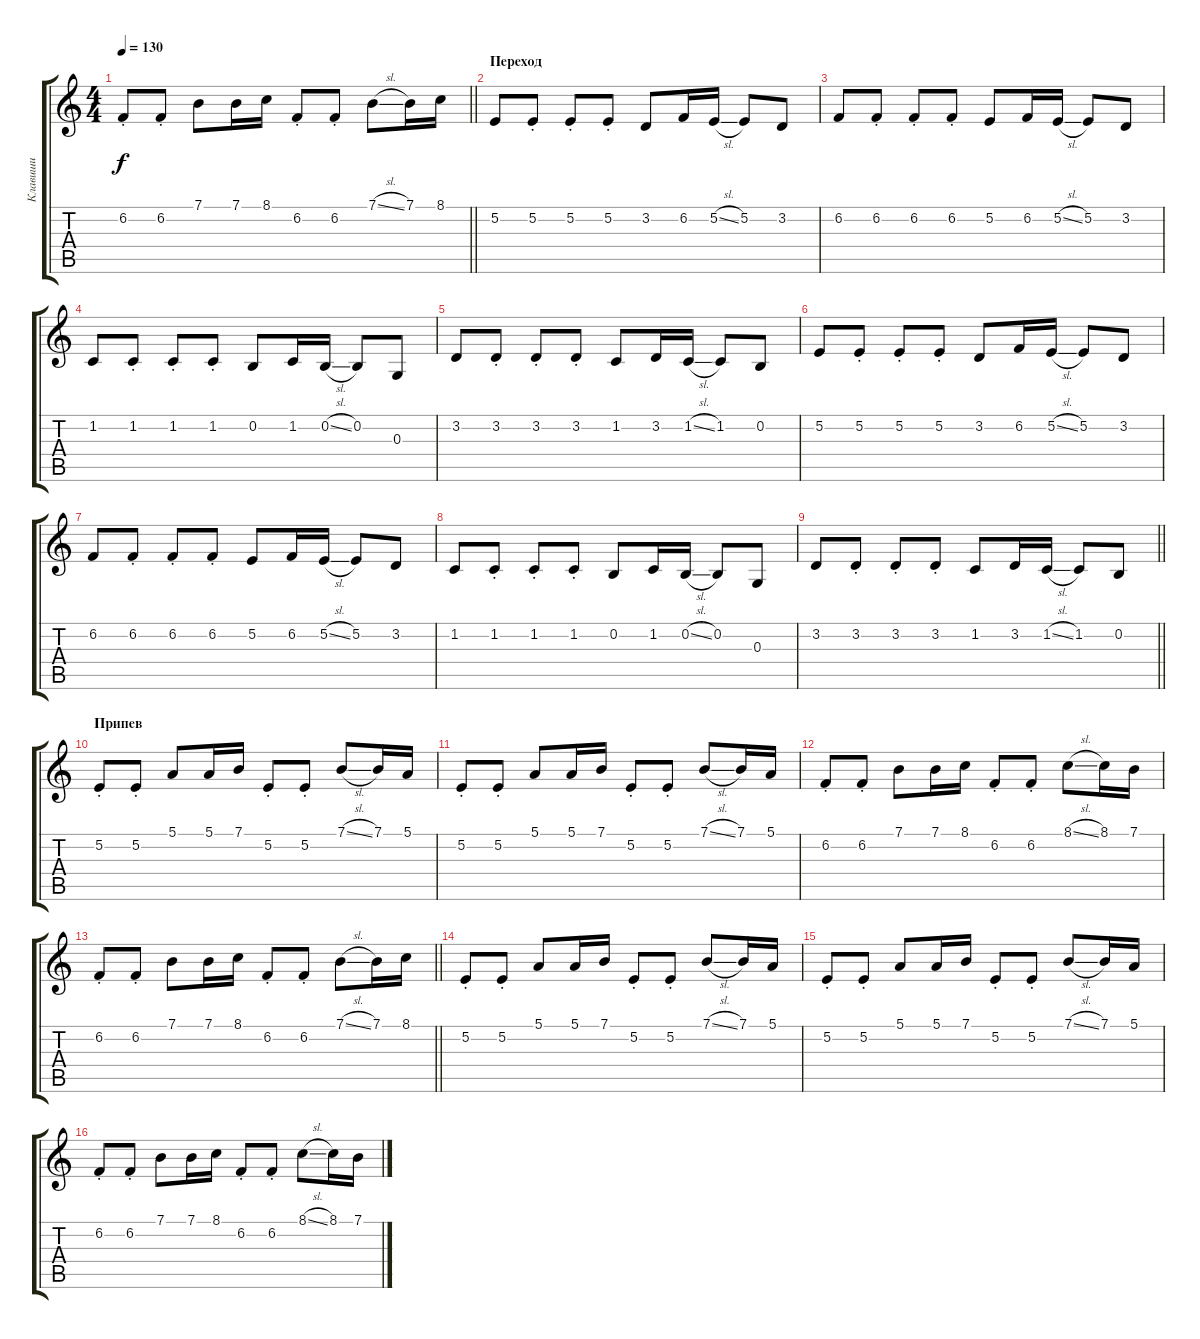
\track ("Клавиши" "Клавиши") {instrument lead1square}
\staff {score tabs}
\tuning (E4 B3 G3 D3 A2 E2) {hide}
\ts (4 4)
\tempo 130
\clef g2
\barLineRight lightlight
\ks c
6.2{st}.8{dy f} 6.2{st}.8 7.1.8 7.1.16 8.1.16 6.2{st}.8 6.2{st}.8 7.1{sl}.8 7.1.16 8.1.16 |
\section ("" "Переход")
5.2.8 5.2{st}.8 5.2{st}.8 5.2{st}.8 3.2.8 6.2.16 5.2{sl}.16 5.2.8 3.2.8 |
6.2.8 6.2{st}.8 6.2{st}.8 6.2{st}.8 5.2.8 6.2.16 5.2{sl}.16 5.2.8 3.2.8 |
1.2.8 1.2{st}.8 1.2{st}.8 1.2{st}.8 0.2.8 1.2.16 0.2{sl}.16 0.2.8 0.3.8 |
3.2.8 3.2{st}.8 3.2{st}.8 3.2{st}.8 1.2.8 3.2.16 1.2{sl}.16 1.2.8 0.2.8 |
5.2.8 5.2{st}.8 5.2{st}.8 5.2{st}.8 3.2.8 6.2.16 5.2{sl}.16 5.2.8 3.2.8 |
6.2.8 6.2{st}.8 6.2{st}.8 6.2{st}.8 5.2.8 6.2.16 5.2{sl}.16 5.2.8 3.2.8 |
1.2.8 1.2{st}.8 1.2{st}.8 1.2{st}.8 0.2.8 1.2.16 0.2{sl}.16 0.2.8 0.3.8 |
\barLineRight lightlight
3.2.8 3.2{st}.8 3.2{st}.8 3.2{st}.8 1.2.8 3.2.16 1.2{sl}.16 1.2.8 0.2.8 |
\section ("" "Припев")
5.2{st}.8 5.2{st}.8 5.1.8 5.1.16 7.1.16 5.2{st}.8 5.2{st}.8 7.1{sl}.8 7.1.16 5.1.16 |
5.2{st}.8 5.2{st}.8 5.1.8 5.1.16 7.1.16 5.2{st}.8 5.2{st}.8 7.1{sl}.8 7.1.16 5.1.16 |
6.2{st}.8 6.2{st}.8 7.1.8 7.1.16 8.1.16 6.2{st}.8 6.2{st}.8 8.1{sl}.8 8.1.16 7.1.16 |
\barLineRight lightlight
6.2{st}.8 6.2{st}.8 7.1.8 7.1.16 8.1.16 6.2{st}.8 6.2{st}.8 7.1{sl}.8 7.1.16 8.1.16 |
5.2{st}.8 5.2{st}.8 5.1.8 5.1.16 7.1.16 5.2{st}.8 5.2{st}.8 7.1{sl}.8 7.1.16 5.1.16 |
5.2{st}.8 5.2{st}.8 5.1.8 5.1.16 7.1.16 5.2{st}.8 5.2{st}.8 7.1{sl}.8 7.1.16 5.1.16 |
6.2{st}.8 6.2{st}.8 7.1.8 7.1.16 8.1.16 6.2{st}.8 6.2{st}.8 8.1{sl}.8 8.1.16 7.1.16
